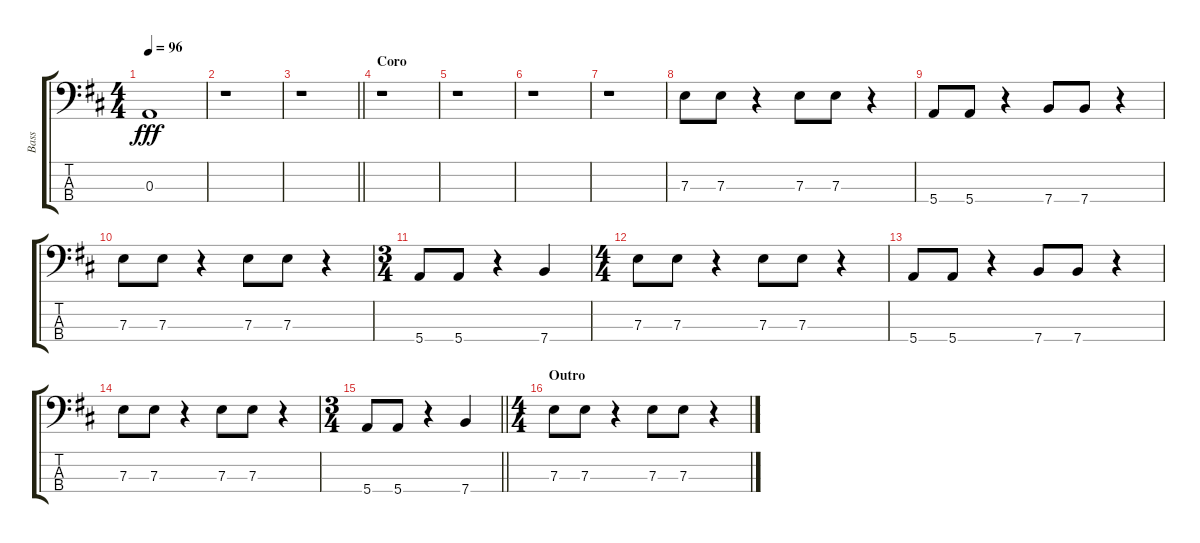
\track ("Bass" "Bass") {instrument electricbasspick}
\staff {score tabs}
\tuning (G2 D2 A1 E1) {hide}
\ts (4 4)
\tempo 96
\clef f4
\ks d
0.3{t}.1{dy fff} |
r.1 |
\barLineRight lightlight
r.1 |
\section ("" "Coro")
r.1 |
r.1 |
r.1 |
r.1 |
7.3.8 7.3.8 r.4 7.3.8 7.3.8 r.4 |
5.4.8 5.4.8 r.4 7.4.8 7.4.8 r.4 |
7.3.8 7.3.8 r.4 7.3.8 7.3.8 r.4 |
\ts (3 4)
5.4.8 5.4.8 r.4 7.4.4 |
\ts (4 4)
7.3.8 7.3.8 r.4 7.3.8 7.3.8 r.4 |
5.4.8 5.4.8 r.4 7.4.8 7.4.8 r.4 |
7.3.8 7.3.8 r.4 7.3.8 7.3.8 r.4 |
\ts (3 4)
\barLineRight lightlight
5.4.8 5.4.8 r.4 7.4.4 |
\ts (4 4)
\section ("" "Outro")
7.3.8 7.3.8 r.4 7.3.8 7.3.8 r.4
